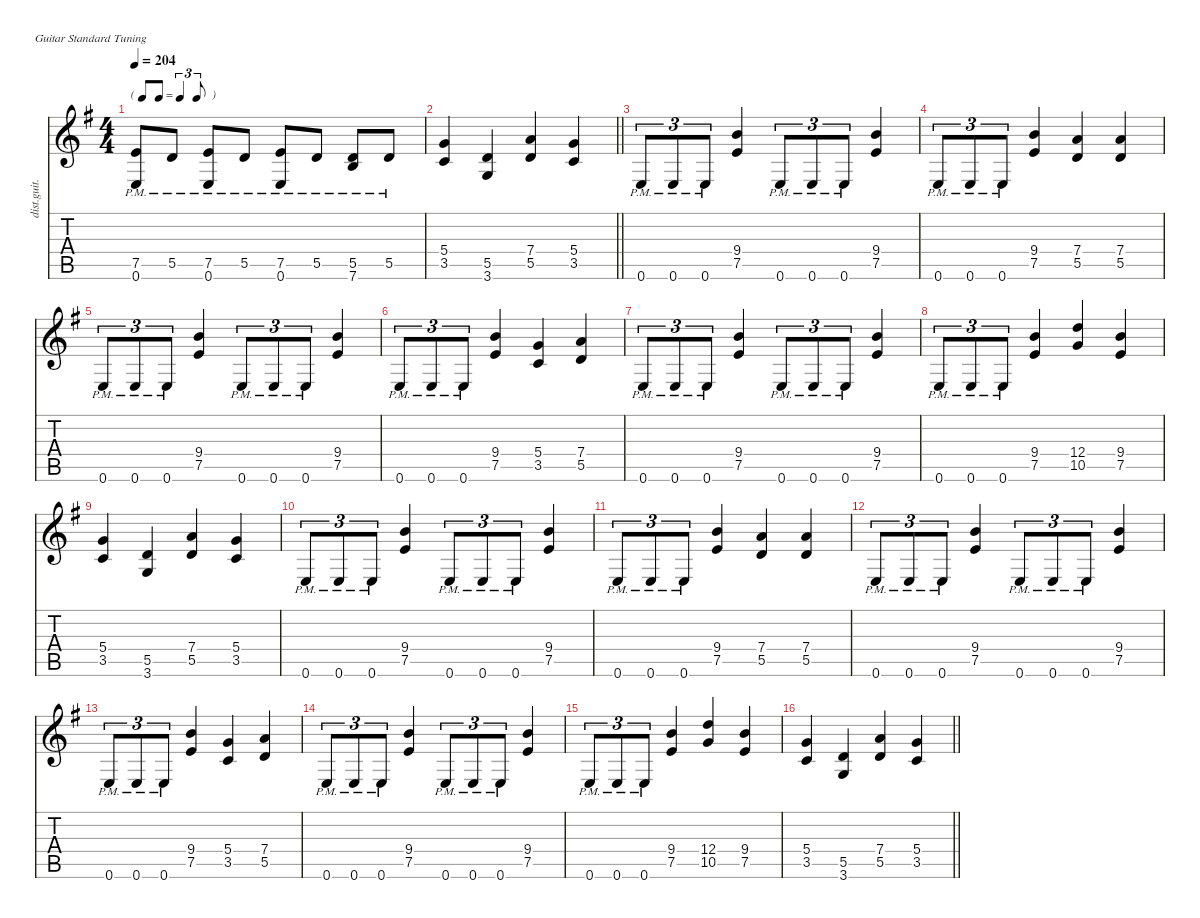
\defaultSystemsLayout 4
\hideDynamics
\bracketExtendMode nobrackets
\otherSystemsTrackNameOrientation horizontal
\track ("Kirk Hammett" "dist.guit.") {defaultSystemsLayout 4 instrument distortionguitar}
\staff {score tabs}
\tuning (E4 B3 G3 D3 A2 E2)
\ts (4 4)
\tf triplet8th
\tempo 204
\clef g2
\ks eminor
(7.5{pm acc forcenatural} 0.6{pm acc forcenatural}).8{dy f beam Up} 5.5{pm acc forcenatural}.8{beam Up} (7.5{pm acc forcenatural} 0.6{pm acc forcenatural}).8{beam Up} 5.5{pm acc forcenatural}.8{beam Up} (7.5{pm acc forcenatural} 0.6{pm acc forcenatural}).8{beam Up} 5.5{pm acc forcenatural}.8{beam Up} (5.5{pm acc forcenatural} 7.6{pm acc forcenatural}).8{beam Up} 5.5{pm acc forcenatural}.8{beam Up} |
\barLineRight lightlight
(5.4{acc forcenatural} 3.5{acc forcenatural}).4{beam Up} (5.5{acc forcenatural} 3.6{acc forcenatural}).4{beam Up} (7.4{acc forcenatural} 5.5{acc forcenatural}).4{beam Up} (5.4{acc forcenatural} 3.5{acc forcenatural}).4{beam Up} |
0.6{pm acc forcenatural}.8{tu (3 2) beam Up} 0.6{pm acc forcenatural}.8{tu (3 2) beam Up} 0.6{pm acc forcenatural}.8{tu (3 2) beam Up} (9.4{acc forcenatural} 7.5{acc forcenatural}).4{beam Up} 0.6{pm acc forcenatural}.8{tu (3 2) beam Up} 0.6{pm acc forcenatural}.8{tu (3 2) beam Up} 0.6{pm acc forcenatural}.8{tu (3 2) beam Up} (9.4{acc forcenatural} 7.5{acc forcenatural}).4{beam Up} |
0.6{pm acc forcenatural}.8{tu (3 2) beam Up} 0.6{pm acc forcenatural}.8{tu (3 2) beam Up} 0.6{pm acc forcenatural}.8{tu (3 2) beam Up} (9.4{acc forcenatural} 7.5{acc forcenatural}).4{beam Up} (7.4{acc forcenatural} 5.5{acc forcenatural}).4{beam Up} (7.4{acc forcenatural} 5.5{acc forcenatural}).4{beam Up} |
0.6{pm acc forcenatural}.8{tu (3 2) beam Up} 0.6{pm acc forcenatural}.8{tu (3 2) beam Up} 0.6{pm acc forcenatural}.8{tu (3 2) beam Up} (9.4{acc forcenatural} 7.5{acc forcenatural}).4{beam Up} 0.6{pm acc forcenatural}.8{tu (3 2) beam Up} 0.6{pm acc forcenatural}.8{tu (3 2) beam Up} 0.6{pm acc forcenatural}.8{tu (3 2) beam Up} (9.4{acc forcenatural} 7.5{acc forcenatural}).4{beam Up} |
0.6{pm acc forcenatural}.8{tu (3 2) beam Up} 0.6{pm acc forcenatural}.8{tu (3 2) beam Up} 0.6{pm acc forcenatural}.8{tu (3 2) beam Up} (9.4{acc forcenatural} 7.5{acc forcenatural}).4{beam Up} (5.4{acc forcenatural} 3.5{acc forcenatural}).4{beam Up} (7.4{acc forcenatural} 5.5{acc forcenatural}).4{beam Up} |
0.6{pm acc forcenatural}.8{tu (3 2) beam Up} 0.6{pm acc forcenatural}.8{tu (3 2) beam Up} 0.6{pm acc forcenatural}.8{tu (3 2) beam Up} (9.4{acc forcenatural} 7.5{acc forcenatural}).4{beam Up} 0.6{pm acc forcenatural}.8{tu (3 2) beam Up} 0.6{pm acc forcenatural}.8{tu (3 2) beam Up} 0.6{pm acc forcenatural}.8{tu (3 2) beam Up} (9.4{acc forcenatural} 7.5{acc forcenatural}).4{beam Up} |
0.6{pm acc forcenatural}.8{tu (3 2) beam Up} 0.6{pm acc forcenatural}.8{tu (3 2) beam Up} 0.6{pm acc forcenatural}.8{tu (3 2) beam Up} (9.4{acc forcenatural} 7.5{acc forcenatural}).4{beam Up} (12.4{acc forcenatural} 10.5{acc forcenatural}).4{beam Up} (9.4{acc forcenatural} 7.5{acc forcenatural}).4{beam Up} |
(5.4{acc forcenatural} 3.5{acc forcenatural}).4{beam Up} (5.5{acc forcenatural} 3.6{acc forcenatural}).4{beam Up} (7.4{acc forcenatural} 5.5{acc forcenatural}).4{beam Up} (5.4{acc forcenatural} 3.5{acc forcenatural}).4{beam Up} |
0.6{pm acc forcenatural}.8{tu (3 2) beam Up} 0.6{pm acc forcenatural}.8{tu (3 2) beam Up} 0.6{pm acc forcenatural}.8{tu (3 2) beam Up} (9.4{acc forcenatural} 7.5{acc forcenatural}).4{beam Up} 0.6{pm acc forcenatural}.8{tu (3 2) beam Up} 0.6{pm acc forcenatural}.8{tu (3 2) beam Up} 0.6{pm acc forcenatural}.8{tu (3 2) beam Up} (9.4{acc forcenatural} 7.5{acc forcenatural}).4{beam Up} |
0.6{pm acc forcenatural}.8{tu (3 2) beam Up} 0.6{pm acc forcenatural}.8{tu (3 2) beam Up} 0.6{pm acc forcenatural}.8{tu (3 2) beam Up} (9.4{acc forcenatural} 7.5{acc forcenatural}).4{beam Up} (7.4{acc forcenatural} 5.5{acc forcenatural}).4{beam Up} (7.4{acc forcenatural} 5.5{acc forcenatural}).4{beam Up} |
0.6{pm acc forcenatural}.8{tu (3 2) beam Up} 0.6{pm acc forcenatural}.8{tu (3 2) beam Up} 0.6{pm acc forcenatural}.8{tu (3 2) beam Up} (9.4{acc forcenatural} 7.5{acc forcenatural}).4{beam Up} 0.6{pm acc forcenatural}.8{tu (3 2) beam Up} 0.6{pm acc forcenatural}.8{tu (3 2) beam Up} 0.6{pm acc forcenatural}.8{tu (3 2) beam Up} (9.4{acc forcenatural} 7.5{acc forcenatural}).4{beam Up} |
0.6{pm acc forcenatural}.8{tu (3 2) beam Up} 0.6{pm acc forcenatural}.8{tu (3 2) beam Up} 0.6{pm acc forcenatural}.8{tu (3 2) beam Up} (9.4{acc forcenatural} 7.5{acc forcenatural}).4{beam Up} (5.4{acc forcenatural} 3.5{acc forcenatural}).4{beam Up} (7.4{acc forcenatural} 5.5{acc forcenatural}).4{beam Up} |
0.6{pm acc forcenatural}.8{tu (3 2) beam Up} 0.6{pm acc forcenatural}.8{tu (3 2) beam Up} 0.6{pm acc forcenatural}.8{tu (3 2) beam Up} (9.4{acc forcenatural} 7.5{acc forcenatural}).4{beam Up} 0.6{pm acc forcenatural}.8{tu (3 2) beam Up} 0.6{pm acc forcenatural}.8{tu (3 2) beam Up} 0.6{pm acc forcenatural}.8{tu (3 2) beam Up} (9.4{acc forcenatural} 7.5{acc forcenatural}).4{beam Up} |
0.6{pm acc forcenatural}.8{tu (3 2) beam Up} 0.6{pm acc forcenatural}.8{tu (3 2) beam Up} 0.6{pm acc forcenatural}.8{tu (3 2) beam Up} (9.4{acc forcenatural} 7.5{acc forcenatural}).4{beam Up} (12.4{acc forcenatural} 10.5{acc forcenatural}).4{beam Up} (9.4{acc forcenatural} 7.5{acc forcenatural}).4{beam Up} |
\barLineRight lightlight
(5.4{acc forcenatural} 3.5{acc forcenatural}).4{beam Up} (5.5{acc forcenatural} 3.6{acc forcenatural}).4{beam Up} (7.4{acc forcenatural} 5.5{acc forcenatural}).4{beam Up} (5.4{acc forcenatural} 3.5{acc forcenatural}).4{beam Up}
